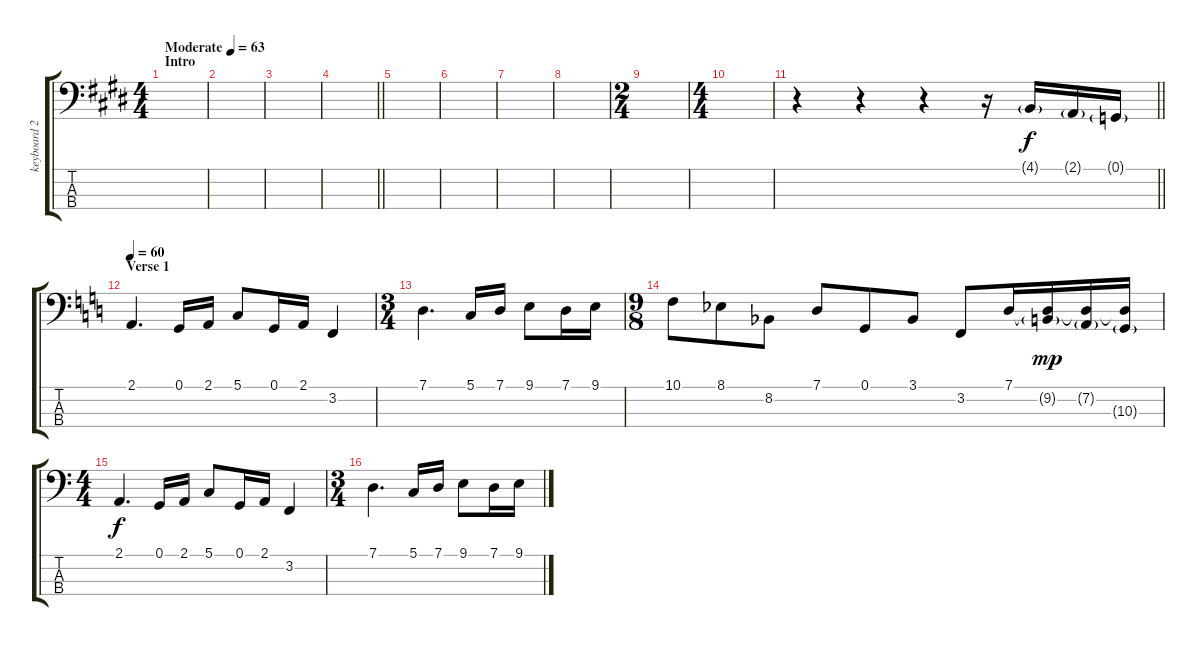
\track ("keyboard 2" "keyboard 2") {instrument harpsichord}
\staff {score tabs}
\tuning (G2 D2 A1 E1) {hide}
\ts (4 4)
\section ("" "Intro")
\tempo (63 "Moderate")
\clef f4
\ks e
|
|
|
\barLineRight lightlight
|
|
|
|
|
\ts (2 4)
|
\ts (4 4)
|
\barLineRight lightlight
r.4 r.4 r.4 r.16 4.1{g}.16 2.1{g}.16 0.1{g}.16 |
\section ("" "Verse 1")
\tempo 60
\ks c
2.1.4{d dy f} 0.1.16 2.1.16 5.1.8 0.1.16 2.1.16 3.2.4 |
\ts (3 4)
7.1.4{d} 5.1.16 7.1.16 9.1.8 7.1.16 9.1.16 |
\ts (9 8)
10.1.8 8.1{acc b}.8 8.2{acc b}.8 7.1.8 0.1.8 3.1{acc b}.8 3.2.8 7.1.16 (7.1{t} 9.2{g}).16{dy mp} (7.1{t} 7.2{g}).16 (7.1{t} 10.3{g}).16 |
\ts (4 4)
2.1.4{d dy f} 0.1.16 2.1.16 5.1.8 0.1.16 2.1.16 3.2.4 |
\ts (3 4)
7.1.4{d} 5.1.16 7.1.16 9.1.8 7.1.16 9.1.16
